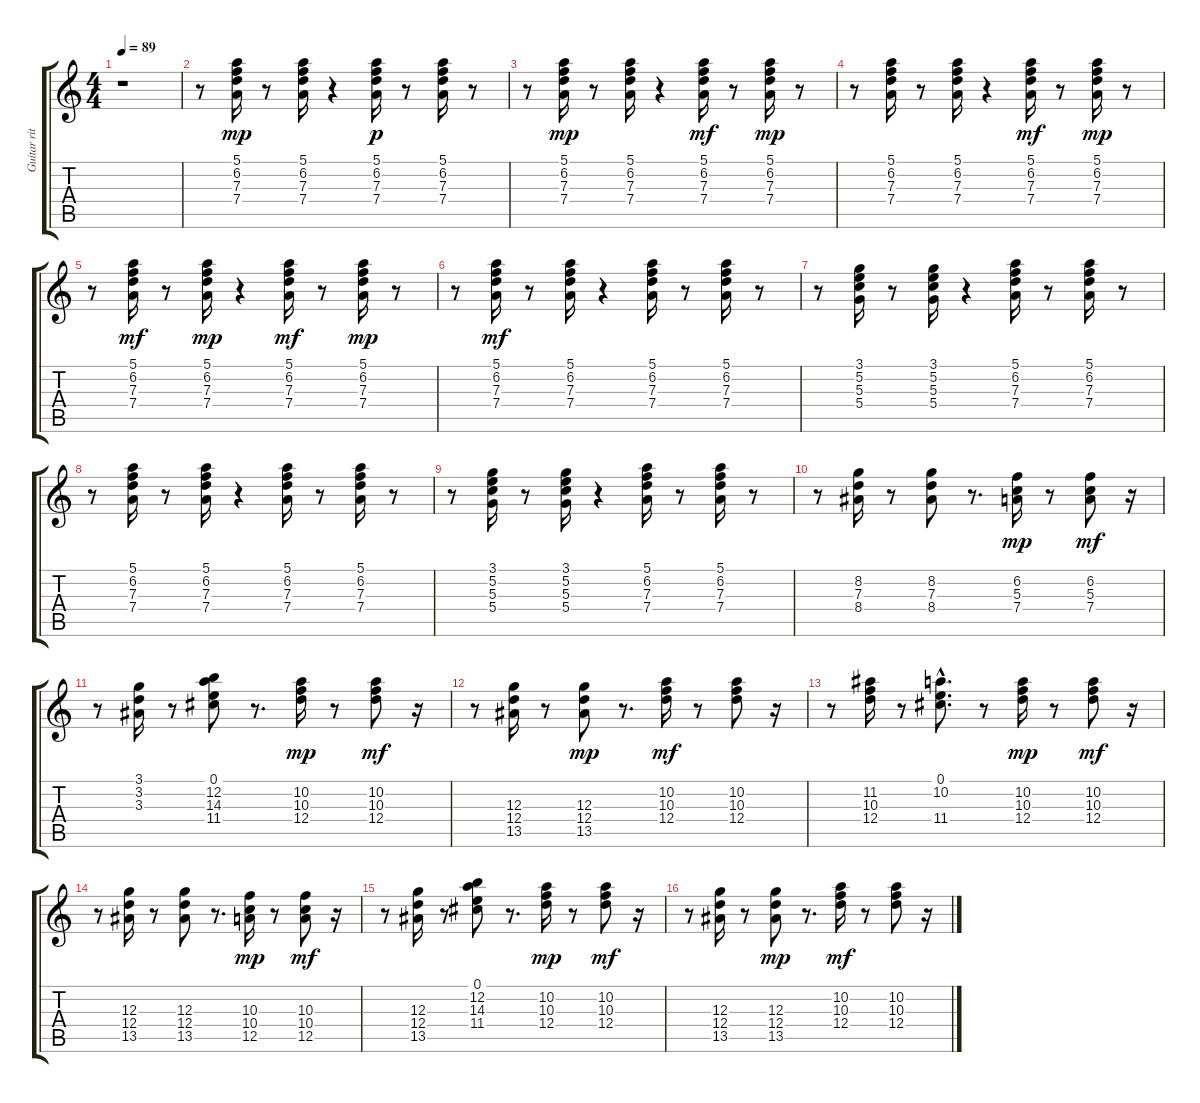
\track ("Guitar ritmo" "Guitar rit") {instrument acousticguitarsteel}
\staff {score tabs}
\tuning (E4 B3 G3 D3 A2 E2) {hide}
\ts (4 4)
\tempo 89
\clef g2
\ks c
r.1{dy mp instrument acousticguitarsteel} |
r.8 (5.1 6.2 7.3 7.4).16 r.8 (5.1 6.2 7.3 7.4).16 r.4 (5.1 6.2 7.3 7.4).16{dy p} r.8 (5.1 6.2 7.3 7.4).16 r.8 |
r.8 (5.1 6.2 7.3 7.4).16{dy mp} r.8 (5.1 6.2 7.3 7.4).16 r.4 (5.1 6.2 7.3 7.4).16{dy mf} r.8 (5.1 6.2 7.3 7.4).16{dy mp} r.8 |
r.8 (5.1 6.2 7.3 7.4).16 r.8 (5.1 6.2 7.3 7.4).16 r.4 (5.1 6.2 7.3 7.4).16{dy mf} r.8 (5.1 6.2 7.3 7.4).16{dy mp} r.8 |
r.8 (5.1 6.2 7.3 7.4).16{dy mf} r.8 (5.1 6.2 7.3 7.4).16{dy mp} r.4 (5.1 6.2 7.3 7.4).16{dy mf} r.8 (5.1 6.2 7.3 7.4).16{dy mp} r.8 |
r.8 (5.1 6.2 7.3 7.4).16{dy mf} r.8 (5.1 6.2 7.3 7.4).16 r.4 (5.1 6.2 7.3 7.4).16 r.8 (5.1 6.2 7.3 7.4).16 r.8 |
r.8 (3.1 5.2 5.3 5.4).16 r.8 (3.1 5.2 5.3 5.4).16 r.4 (5.1 6.2 7.3 7.4).16 r.8 (5.1 6.2 7.3 7.4).16 r.8 |
r.8 (5.1 6.2 7.3 7.4).16 r.8 (5.1 6.2 7.3 7.4).16 r.4 (5.1 6.2 7.3 7.4).16 r.8 (5.1 6.2 7.3 7.4).16 r.8 |
r.8 (3.1 5.2 5.3 5.4).16 r.8 (3.1 5.2 5.3 5.4).16 r.4 (5.1 6.2 7.3 7.4).16 r.8 (5.1 6.2 7.3 7.4).16 r.8 |
r.8 (8.2 7.3 8.4).16 r.8 (8.2 7.3 8.4).8 r.8{d} (6.2 5.3 7.4).16{dy mp} r.8 (6.2 5.3 7.4).8{dy mf} r.16 |
r.8 (3.1 3.2 3.3).16 r.8 (0.1 12.2 14.3 11.4).8 r.8{d} (10.2 10.3 12.4).16{dy mp} r.8 (10.2 10.3 12.4).8{dy mf} r.16 |
r.8 (12.3 12.4 13.5).16 r.8 (12.3 12.4 13.5).8{dy mp} r.8{d} (10.2 10.3 12.4).16{dy mf} r.8 (10.2 10.3 12.4).8 r.16 |
r.8 (11.2 10.3 12.4).16 r.8 (0.1{hac} 10.2 11.4{hac}).8{d} r.8 (10.2 10.3 12.4).16{dy mp} r.8 (10.2 10.3 12.4).8{dy mf} r.16 |
r.8 (12.3 12.4 13.5).16 r.8 (12.3 12.4 13.5).8 r.8{d} (10.3 10.4 12.5).16{dy mp} r.8 (10.3 10.4 12.5).8{dy mf} r.16 |
r.8 (12.3 12.4 13.5).16 r.8 (0.1 12.2 14.3 11.4).8 r.8{d} (10.2 10.3 12.4).16{dy mp} r.8 (10.2 10.3 12.4).8{dy mf} r.16 |
r.8 (12.3 12.4 13.5).16 r.8 (12.3 12.4 13.5).8{dy mp} r.8{d} (10.2 10.3 12.4).16{dy mf} r.8 (10.2 10.3 12.4).8 r.16
